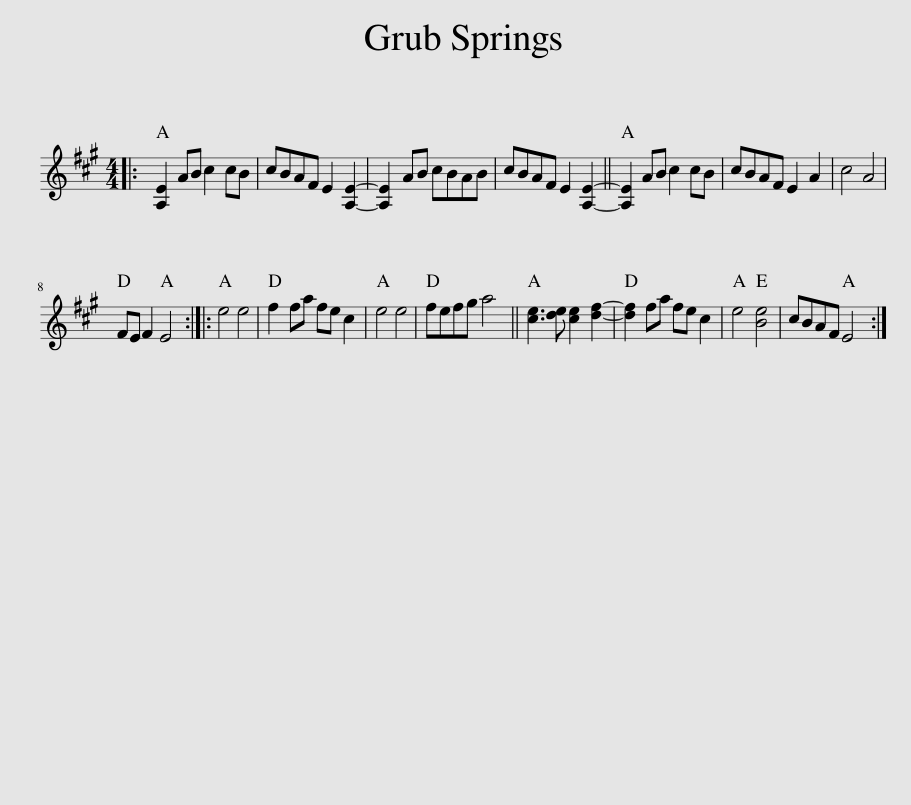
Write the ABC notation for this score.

X:1
L:1/8
M:4/4
I:linebreak $
K:A
V:1 treble
V:1
|: [A,E]2 AB c2 cB | cBAF E2 [A,E]2- | [A,E]2 AB cBAB | cBAF E2 [A,E]2- || [A,E]2 AB c2 cB | %5
 cBAF E2 A2 | c4 A4 |$ FE F2 E4 :: e4 e4 | f2 fa fe c2 | %10
 e4 e4 | fefg a4 || [ce]3 [de] [ce]2 [df]2- | [df]2 fa fe c2 | e4 [Be]4 | %15
 cBAF E4 :| %16
